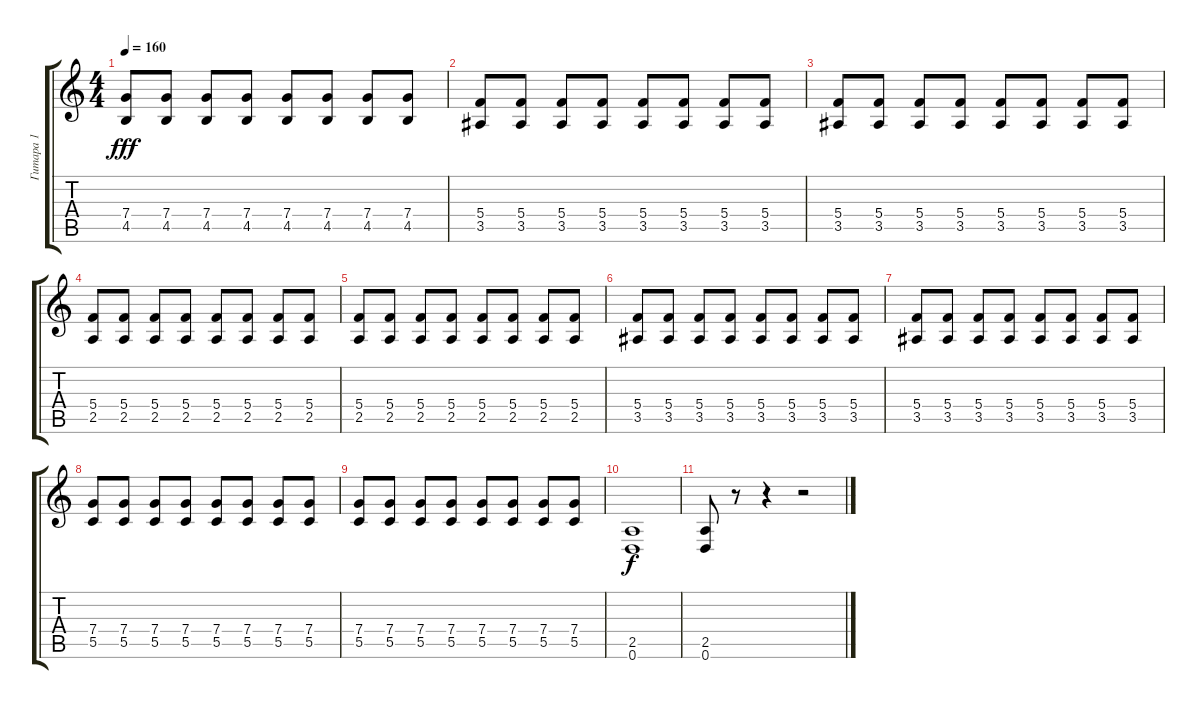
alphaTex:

\track ("Гитара 1" "Гитара 1") {instrument overdrivenguitar}
\staff {score tabs}
\tuning (D4 A3 F3 C3 G2 D2) {hide}
\ts (4 4)
\tempo 160
\clef g2
\ks c
(7.4 4.5).8{dy fff} (7.4 4.5).8 (7.4 4.5).8 (7.4 4.5).8 (7.4 4.5).8 (7.4 4.5).8 (7.4 4.5).8 (7.4 4.5).8 |
(5.4 3.5).8 (5.4 3.5).8 (5.4 3.5).8 (5.4 3.5).8 (5.4 3.5).8 (5.4 3.5).8 (5.4 3.5).8 (5.4 3.5).8 |
(5.4 3.5).8 (5.4 3.5).8 (5.4 3.5).8 (5.4 3.5).8 (5.4 3.5).8 (5.4 3.5).8 (5.4 3.5).8 (5.4 3.5).8 |
(5.4 2.5).8 (5.4 2.5).8 (5.4 2.5).8 (5.4 2.5).8 (5.4 2.5).8 (5.4 2.5).8 (5.4 2.5).8 (5.4 2.5).8 |
(5.4 2.5).8 (5.4 2.5).8 (5.4 2.5).8 (5.4 2.5).8 (5.4 2.5).8 (5.4 2.5).8 (5.4 2.5).8 (5.4 2.5).8 |
(5.4 3.5).8 (5.4 3.5).8 (5.4 3.5).8 (5.4 3.5).8 (5.4 3.5).8 (5.4 3.5).8 (5.4 3.5).8 (5.4 3.5).8 |
(5.4 3.5).8 (5.4 3.5).8 (5.4 3.5).8 (5.4 3.5).8 (5.4 3.5).8 (5.4 3.5).8 (5.4 3.5).8 (5.4 3.5).8 |
(7.4 5.5).8 (7.4 5.5).8 (7.4 5.5).8 (7.4 5.5).8 (7.4 5.5).8 (7.4 5.5).8 (7.4 5.5).8 (7.4 5.5).8 |
(7.4 5.5).8 (7.4 5.5).8 (7.4 5.5).8 (7.4 5.5).8 (7.4 5.5).8 (7.4 5.5).8 (7.4 5.5).8 (7.4 5.5).8 |
(2.5 0.6).1{dy f} |
(2.5 0.6).8 r.8 r.4 r.2
